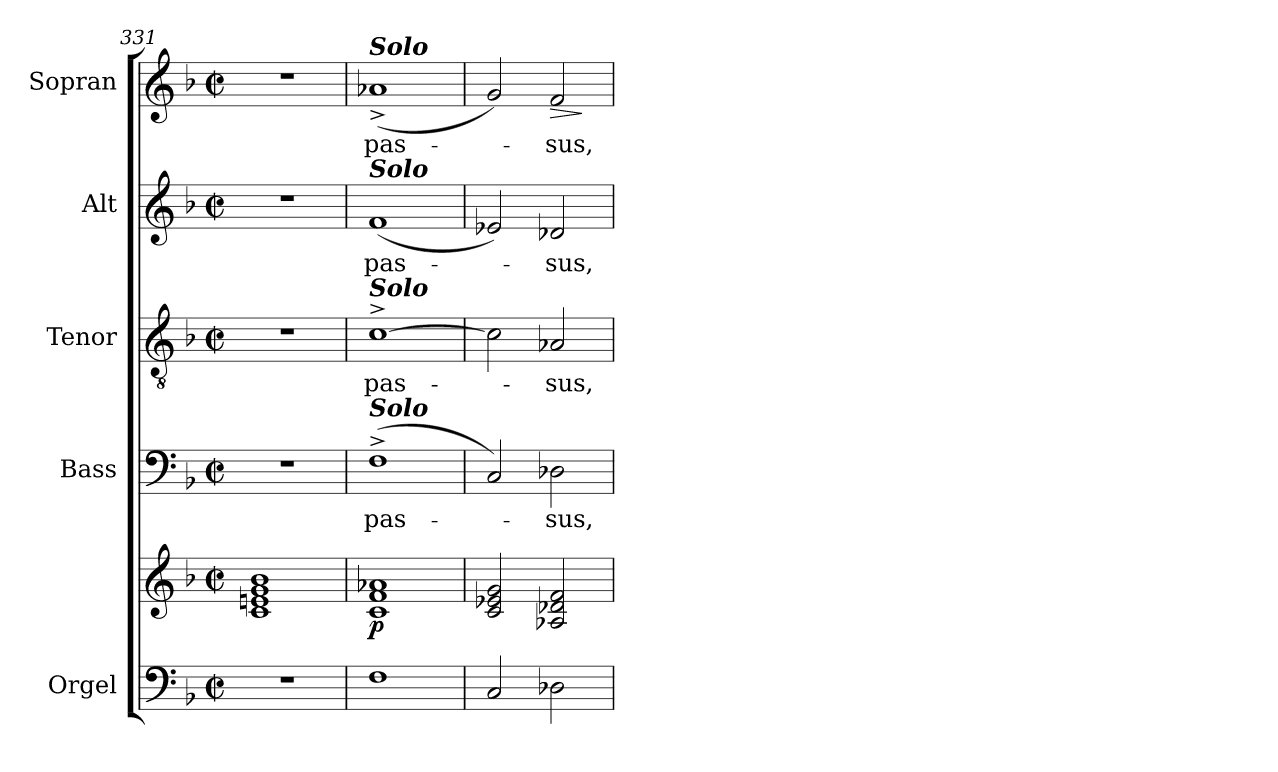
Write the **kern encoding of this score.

**kern	**kern	**dynam	**kern	**text	**kern	**text	**kern	**text	**kern	**text	**dynam
*part5	*part5	*part5	*part4	*part4	*part3	*part3	*part2	*part2	*part1	*part1	*part1
*staff6	*staff5	*staff5/6	*staff4	*staff4	*staff3	*staff3	*staff2	*staff2	*staff1	*staff1	*staff1
*I"Orgel	*	*	*I"Bass	*	*I"Tenor	*	*I"Alt	*	*I"Sopran	*	*
*I'Org.	*	*	*I'B.	*	*I'T.	*	*I'A.	*	*I'S.	*	*
*clefF4	*clefG2	*	*clefF4	*	*clefGv2	*	*clefG2	*	*clefG2	*	*
*k[b-]	*k[b-]	*	*k[b-]	*	*k[b-]	*	*k[b-]	*	*k[b-]	*	*
*F:	*F:	*	*F:	*	*F:	*	*F:	*	*F:	*	*
*M2/2	*M2/2	*	*M2/2	*	*M2/2	*	*M2/2	*	*M2/2	*	*
*met(c|)	*met(c|)	*	*met(c|)	*	*met(c|)	*	*met(c|)	*	*met(c|)	*	*
=331	=331	=331	=331	=331	=331	=331	=331	=331	=331	=331	=331
1r	1c 1en 1g 1b-	.	1r	.	1r	.	1r	.	1r	.	.
=332	=332	=332	=332	=332	=332	=332	=332	=332	=332	=332	=332
!	!	!	!	!	!	!	!	!	!LO:TX:a:Bi:t=Solo	!	!
!	!	!	!	!	!	!	!LO:TX:a:Bi:t=Solo	!	!	!	!
!	!	!	!	!	!LO:TX:a:Bi:t=Solo	!	!	!	!	!	!
!	!	!	!LO:TX:a:Bi:t=Solo	!	!	!	!	!	!	!	!
!	!	!LO:DY:b	!	!LO:LY:b	!	!LO:LY:b	!	!LO:LY:b	!	!LO:LY:b	!
1F	1c 1f 1a-X	p	(>1F^>	pas-	[1c^>	pas-	(<1f	pas-	(<1a-X^>	pas-	.
!!LO:PB:g=z
=333	=333	=333	=333	=333	=333	=333	=333	=333	=333	=333	=333
2C/	2c/ 2e-X/ 2g/	.	2C/)	.	2c\]	.	2e-X/)	.	2g/)	.	.
!	!	!	!	!LO:LY:b	!	!LO:LY:b	!	!LO:LY:b	!	!LO:LY:b	!LO:HP:b
2D-X\	2A-X/ 2d-X/ 2f/	.	2D-X\	-sus,	2A-X/	-sus,	2d-X/	-sus,	2f/	-sus,	>
.	.	.	.	.	.	.	.	.	.	.	]
=	=	=	=	=	=	=	=	=	=	=	=
*-	*-	*-	*-	*-	*-	*-	*-	*-	*-	*-	*-
